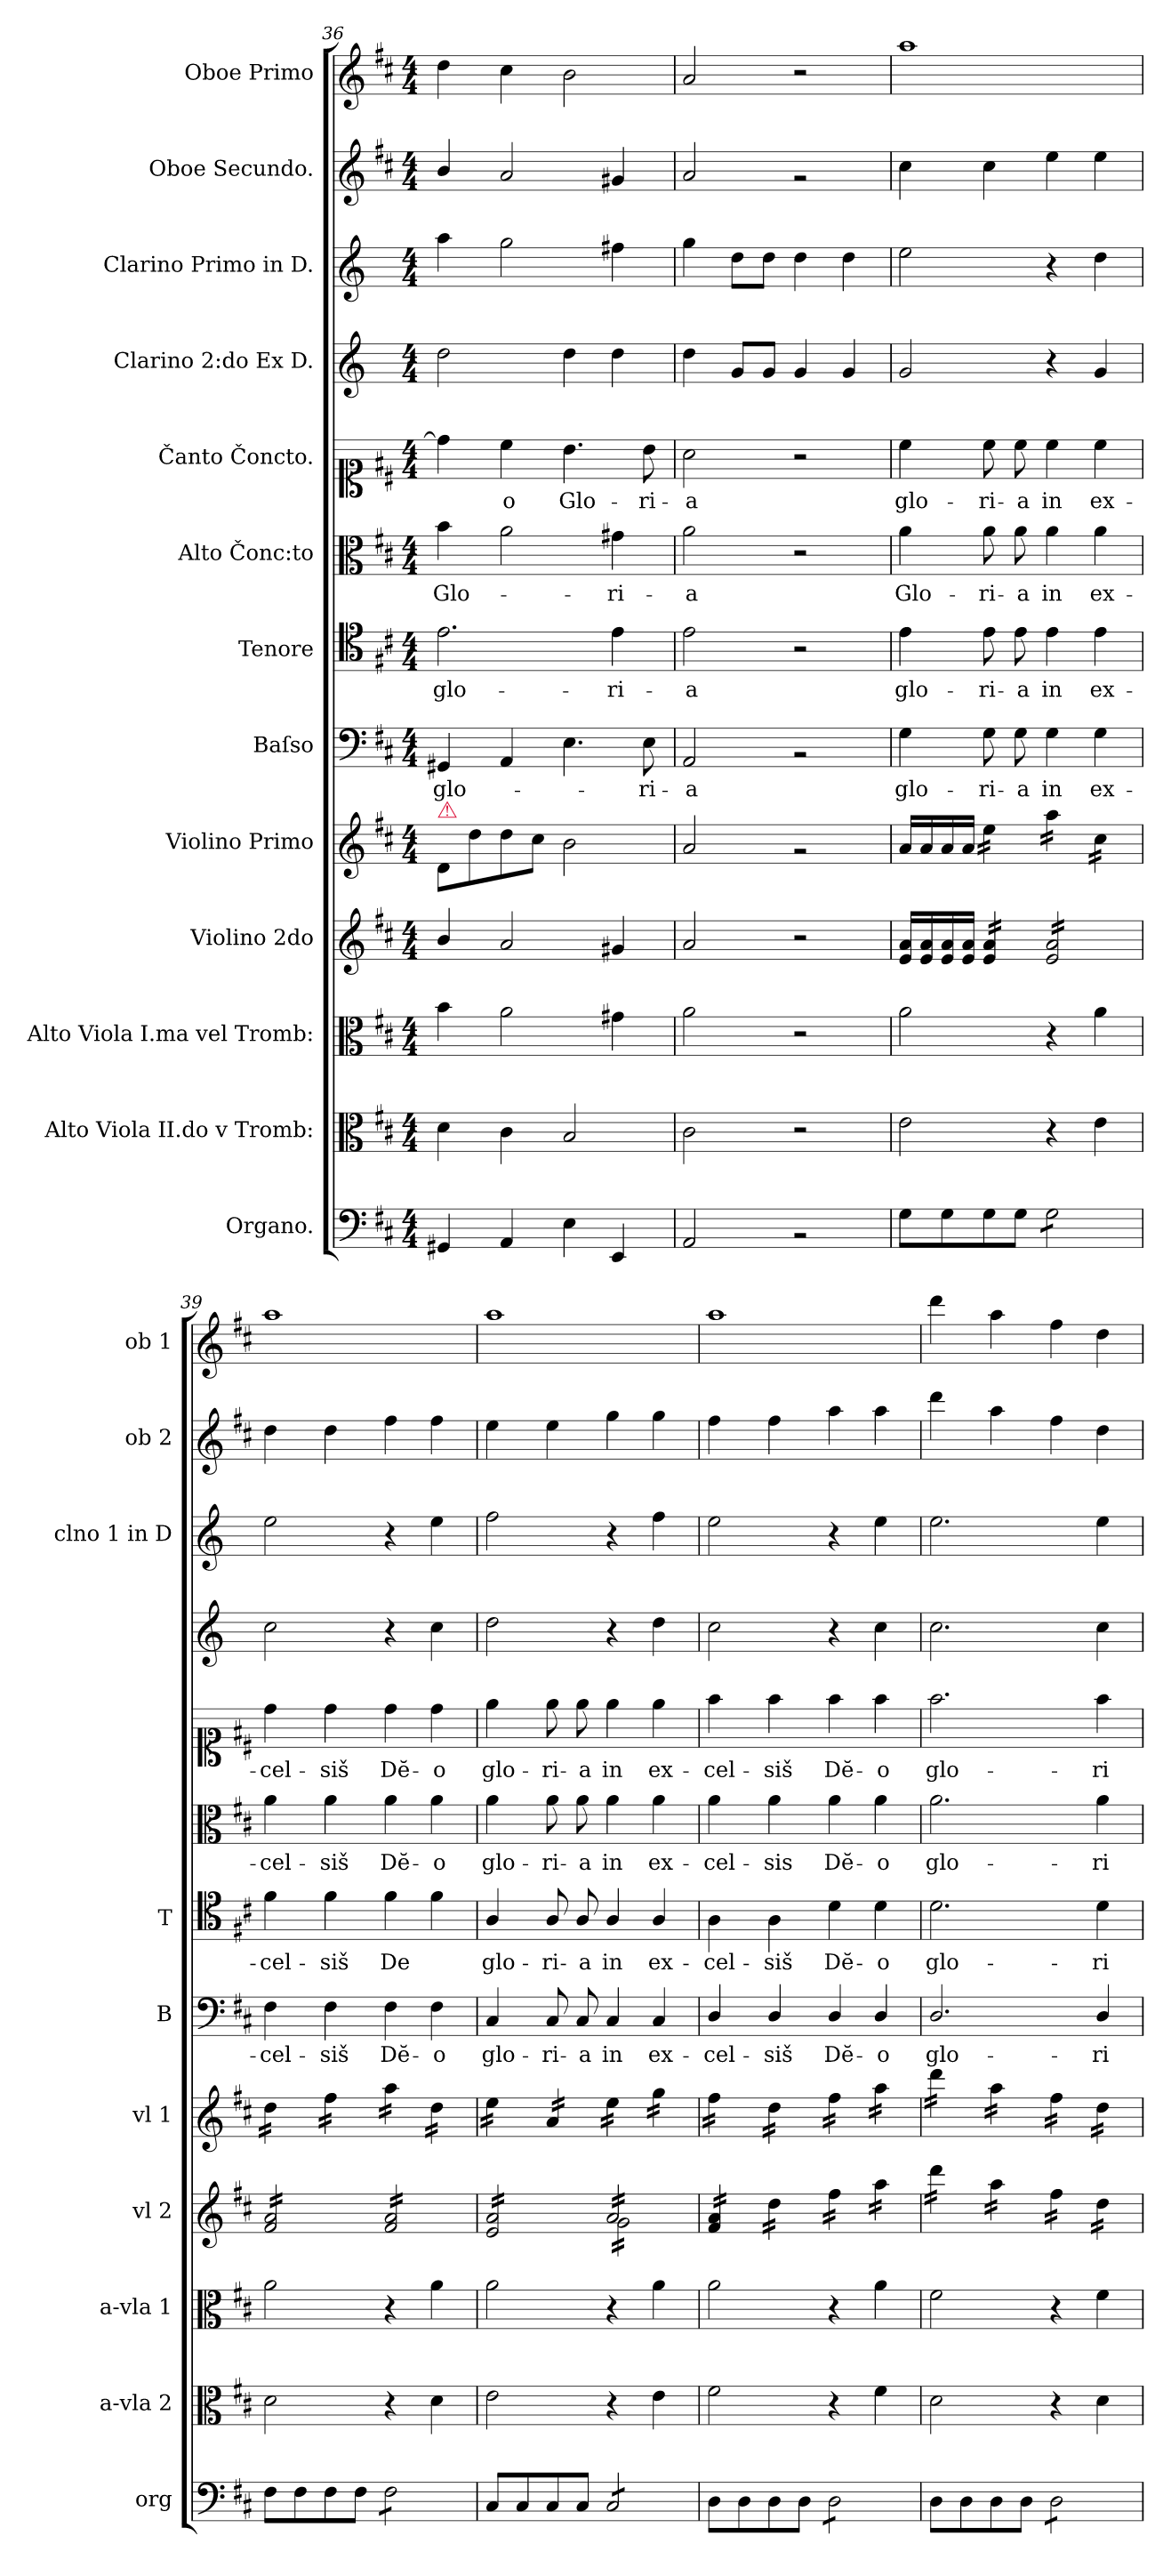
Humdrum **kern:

**kern	**kern	**kern	**kern	**kern	**kern	**text	**kern	**text	**kern	**text	**kern	**text	**kern	**kern	**kern	**kern
*part13	*part12	*part11	*part10	*part9	*part8	*part8	*part7	*part7	*part6	*part6	*part5	*part5	*part4	*part3	*part2	*part1
*staff13	*staff12	*staff11	*staff10	*staff9	*staff8	*staff8	*staff7	*staff7	*staff6	*staff6	*staff5	*staff5	*staff4	*staff3	*staff2	*staff1
*I"Organo.	*I"Alto Viola II.do v Tromb:	*I"Alto Viola I.ma vel Tromb:	*I"Violino 2do	*I"Violino Primo	*I"Baſso	*	*I"Tenore	*	*I"Alto Čonc:to	*	*I"Čanto Čoncto.	*	*I"Clarino 2:do Ex D.	*I"Clarino Primo in D.	*I"Oboe Secundo.	*I"Oboe Primo
*I'org	*I'a-vla 2	*I'a-vla 1	*I'vl 2	*I'vl 1	*I'B	*	*I'T	*	*	*	*	*	*	*I'clno 1 in D	*I'ob 2	*I'ob 1
*clefF4	*clefC3	*clefC3	*clefG2	*clefG2	*clefF4	*	*clefC4	*	*clefC3	*	*clefC1	*	*clefG2	*clefG2	*clefG2	*clefG2
*	*	*	*	*	*	*	*	*	*	*	*	*	*ITrd-1c-2	*ITrd-1c-2	*	*
*k[f#c#]	*k[f#c#]	*k[f#c#]	*k[f#c#]	*k[f#c#]	*k[f#c#]	*	*k[f#c#]	*	*k[f#c#]	*	*k[f#c#]	*	*k[f#c#]	*k[f#c#]	*k[f#c#]	*k[f#c#]
*D:	*D:	*D:	*D:	*D:	*D:	*	*D:	*	*D:	*	*D:	*	*D:	*D:	*D:	*D:
*M4/4	*M4/4	*M4/4	*M4/4	*M4/4	*M4/4	*	*M4/4	*	*M4/4	*	*M4/4	*	*M4/4	*M4/4	*M4/4	*M4/4
=36	=36	=36	=36	=36	=36	=36	=36	=36	=36	=36	=36	=36	=36	=36	=36	=36
!	!	!	!	!LO:TX:a:color=crimson:t=⚠	!	!	!	!	!	!	!	!	!	!	!	!
4GG#X/	4d\	4b\	4b/	8d/L	4GG#X/	glo-	2.e\	glo-	4b\	Glo-	4dd\]	.	2ee\	4bb\	4b/	4dd\
.	.	.	.	8dd\	.	.	.	.	.	.	.	.	.	.	.	.
4AA/	4c#\	2a\	2a/	8dd\	4AA/	.	.	.	2a\	.	4cc#\	-o	.	2aa\	2a/	4cc#\
.	.	.	.	8cc#\J	.	.	.	.	.	.	.	.	.	.	.	.
4E\	2B/	.	.	2b\	4.E\	.	.	.	.	.	4.b\	Glo-	4ee\	.	.	2b\
4EE/	.	4g#X\	4g#X/	.	.	.	4e\	-ri-	4g#X\	-ri-	.	.	4ee\	4gg#X\	4g#X/	.
.	.	.	.	.	8E\	-ri-	.	.	.	.	8b\	-ri-	.	.	.	.
=37	=37	=37	=37	=37	=37	=37	=37	=37	=37	=37	=37	=37	=37	=37	=37	=37
2AA/	2c#\	2a\	2a/	2a/	2AA/	-a	2e\	-a	2a\	-a	2a\	-a	4ee\	4aa\	2a/	2a/
.	.	.	.	.	.	.	.	.	.	.	.	.	8a/L	8ee\L	.	.
.	.	.	.	.	.	.	.	.	.	.	.	.	8a/J	8ee\J	.	.
2rBB	2r	2r	2r	2rg	2rBB	.	2r	.	2r	.	2r	.	4a/	4ee\	2rg	2r
.	.	.	.	.	.	.	.	.	.	.	.	.	4a/	4ee\	.	.
=38	=38	=38	=38	=38	=38	=38	=38	=38	=38	=38	=38	=38	=38	=38	=38	=38
8G\L	2e\	2a\	16e/ 16a/LL	16a/LL	4G\	glo-	4e\	glo-	4a\	Glo-	4cc#\	glo-	2a/	2ff#\	4cc#\	1aa
.	.	.	16e/ 16a/	16a/	.	.	.	.	.	.	.	.	.	.	.	.
8G\	.	.	16e/ 16a/	16a/	.	.	.	.	.	.	.	.	.	.	.	.
.	.	.	16e/ 16a/JJ	16a/JJ	.	.	.	.	.	.	.	.	.	.	.	.
*	*	*	*tremolo	*	*	*	*	*	*	*	*	*	*	*	*	*
*	*	*	*	*tremolo	*	*	*	*	*	*	*	*	*	*	*	*
8G\	.	.	16e/ 16a/LL	16ee\LL	8G\	-ri-	8e\	-ri-	8a\	-ri-	8cc#\	-ri-	.	.	4cc#\	.
.	.	.	16e/ 16a/	16ee\	.	.	.	.	.	.	.	.	.	.	.	.
8G\J	.	.	16e/ 16a/	16ee\	8G\	-a	8e\	-a	8a\	-a	8cc#\	-a	.	.	.	.
.	.	.	16e/ 16a/JJ	16ee\JJ	.	.	.	.	.	.	.	.	.	.	.	.
*tremolo	*	*	*	*	*	*	*	*	*	*	*	*	*	*	*	*
8G\L	4r	4r	16e/ 16a/LL	16aa\LL	4G\	in	4e\	in	4a\	in	4cc#\	in	4r	4r	4ee\	.
.	.	.	16e/ 16a/	16aa\	.	.	.	.	.	.	.	.	.	.	.	.
8G\	.	.	16e/ 16a/	16aa\	.	.	.	.	.	.	.	.	.	.	.	.
.	.	.	16e/ 16a/	16aa\JJ	.	.	.	.	.	.	.	.	.	.	.	.
8G\	4e\	4a\	16e/ 16a/	16cc#\LL	4G\	ex-	4e\	ex-	4a\	ex-	4cc#\	ex-	4a/	4ee\	4ee\	.
.	.	.	16e/ 16a/	16cc#\	.	.	.	.	.	.	.	.	.	.	.	.
8G\J	.	.	16e/ 16a/	16cc#\	.	.	.	.	.	.	.	.	.	.	.	.
*Xtremolo	*	*	*	*	*	*	*	*	*	*	*	*	*	*	*	*
.	.	.	16e/ 16a/JJ	16cc#\JJ	.	.	.	.	.	.	.	.	.	.	.	.
=39	=39	=39	=39	=39	=39	=39	=39	=39	=39	=39	=39	=39	=39	=39	=39	=39
8F#\L	2d\	2a\	16f#/ 16a/LL	16dd\LL	4F#\	-cel-	4f#\	-cel-	4a\	-cel-	4dd\	-cel-	2dd\	2ff#\	4dd\	1aa
.	.	.	16f#/ 16a/	16dd\	.	.	.	.	.	.	.	.	.	.	.	.
8F#\	.	.	16f#/ 16a/	16dd\	.	.	.	.	.	.	.	.	.	.	.	.
.	.	.	16f#/ 16a/	16dd\JJ	.	.	.	.	.	.	.	.	.	.	.	.
8F#\	.	.	16f#/ 16a/	16ff#\LL	4F#\	-siš	4f#\	-siš	4a\	-siš	4dd\	-siš	.	.	4dd\	.
.	.	.	16f#/ 16a/	16ff#\	.	.	.	.	.	.	.	.	.	.	.	.
8F#\J	.	.	16f#/ 16a/	16ff#\	.	.	.	.	.	.	.	.	.	.	.	.
.	.	.	16f#/ 16a/JJ	16ff#\JJ	.	.	.	.	.	.	.	.	.	.	.	.
*tremolo	*	*	*	*	*	*	*	*	*	*	*	*	*	*	*	*
8F#\L	4r	4r	16f#/ 16a/LL	16aa\LL	4F#\	Dĕ-	4f#\	De	4a\	Dĕ-	4dd\	Dĕ-	4r	4r	4ff#\	.
.	.	.	16f#/ 16a/	16aa\	.	.	.	.	.	.	.	.	.	.	.	.
8F#\	.	.	16f#/ 16a/	16aa\	.	.	.	.	.	.	.	.	.	.	.	.
.	.	.	16f#/ 16a/	16aa\JJ	.	.	.	.	.	.	.	.	.	.	.	.
8F#\	4d\	4a\	16f#/ 16a/	16dd\LL	4F#\	-o	4f#\	.	4a\	-o	4dd\	-o	4dd\	4ff#\	4ff#\	.
.	.	.	16f#/ 16a/	16dd\	.	.	.	.	.	.	.	.	.	.	.	.
8F#\J	.	.	16f#/ 16a/	16dd\	.	.	.	.	.	.	.	.	.	.	.	.
*Xtremolo	*	*	*	*	*	*	*	*	*	*	*	*	*	*	*	*
.	.	.	16f#/ 16a/JJ	16dd\JJ	.	.	.	.	.	.	.	.	.	.	.	.
=40	=40	=40	=40	=40	=40	=40	=40	=40	=40	=40	=40	=40	=40	=40	=40	=40
*	*	*	*^	*	*	*	*	*	*	*	*	*	*	*	*	*
!	!	!	!	!	!	!	!	!	!LO:LY:i	!	!	!	!	!	!	!	!
8C#/L	2e\	2a\	16e/ 16a/LL	2ryy	16ee\LL	4C#/	glo-	4A/	glo-	4a\	glo-	4ee\	glo-	2ee\	2gg\	4ee\	1aa
.	.	.	16e/ 16a/	.	16ee\	.	.	.	.	.	.	.	.	.	.	.	.
8C#/	.	.	16e/ 16a/	.	16ee\	.	.	.	.	.	.	.	.	.	.	.	.
.	.	.	16e/ 16a/	.	16ee\JJ	.	.	.	.	.	.	.	.	.	.	.	.
!	!	!	!	!	!	!	!	!	!LO:LY:i	!	!	!	!	!	!	!	!
8C#/	.	.	16e/ 16a/	.	16a/LL	8C#/	-ri-	8A/	-ri-	8a\	-ri-	8ee\	-ri-	.	.	4ee\	.
.	.	.	16e/ 16a/	.	16a/	.	.	.	.	.	.	.	.	.	.	.	.
!	!	!	!	!	!	!	!	!	!LO:LY:i	!	!	!	!	!	!	!	!
8C#/J	.	.	16e/ 16a/	.	16a/	8C#/	-a	8A/	-a	8a\	-a	8ee\	-a	.	.	.	.
.	.	.	16e/ 16a/JJ	.	16a/JJ	.	.	.	.	.	.	.	.	.	.	.	.
!	!	!	!	!	!	!	!	!	!LO:LY:i	!	!	!	!	!	!	!	!
*tremolo	*	*	*	*	*	*	*	*	*	*	*	*	*	*	*	*	*
8C#/L	4r	4r	16a/LL	16g\LL	16ee\LL	4C#/	in	4A/	in	4a\	in	4ee\	in	4r	4r	4gg\	.
.	.	.	16a/	16g\	16ee\	.	.	.	.	.	.	.	.	.	.	.	.
8C#/	.	.	16a/	16g\	16ee\	.	.	.	.	.	.	.	.	.	.	.	.
.	.	.	16a/	16g\	16ee\JJ	.	.	.	.	.	.	.	.	.	.	.	.
!	!	!	!	!	!	!	!	!	!LO:LY:i	!	!	!	!	!	!	!	!
8C#/	4e\	4a\	16a/	16g\	16gg\LL	4C#/	ex-	4A/	ex-	4a\	ex-	4ee\	ex-	4ee\	4gg\	4gg\	.
.	.	.	16a/	16g\	16gg\	.	.	.	.	.	.	.	.	.	.	.	.
8C#/J	.	.	16a/	16g\	16gg\	.	.	.	.	.	.	.	.	.	.	.	.
*Xtremolo	*	*	*	*	*	*	*	*	*	*	*	*	*	*	*	*	*
.	.	.	16a/JJ	16g\JJ	16gg\JJ	.	.	.	.	.	.	.	.	.	.	.	.
*	*	*	*v	*v	*	*	*	*	*	*	*	*	*	*	*	*	*
=41	=41	=41	=41	=41	=41	=41	=41	=41	=41	=41	=41	=41	=41	=41	=41	=41
!	!	!	!	!	!	!	!	!LO:LY:i	!	!	!	!	!	!	!	!
8D\L	2f#\	2a\	16f#/ 16a/LL	16ff#\LL	4D/	-cel-	4A\	-cel-	4a\	-cel-	4ff#\	-cel-	2dd\	2ff#\	4ff#\	1aa
.	.	.	16f#/ 16a/	16ff#\	.	.	.	.	.	.	.	.	.	.	.	.
8D\	.	.	16f#/ 16a/	16ff#\	.	.	.	.	.	.	.	.	.	.	.	.
.	.	.	16f#/ 16a/JJ	16ff#\JJ	.	.	.	.	.	.	.	.	.	.	.	.
!	!	!	!	!	!	!	!	!LO:LY:i	!	!	!	!	!	!	!	!
8D\	.	.	16dd\LL	16dd\LL	4D/	-siš	4A\	-siš	4a\	-sis	4ff#\	-siš	.	.	4ff#\	.
.	.	.	16dd\	16dd\	.	.	.	.	.	.	.	.	.	.	.	.
8D\J	.	.	16dd\	16dd\	.	.	.	.	.	.	.	.	.	.	.	.
.	.	.	16dd\JJ	16dd\JJ	.	.	.	.	.	.	.	.	.	.	.	.
!	!	!	!	!	!	!	!	!LO:LY:i	!	!	!	!	!	!	!	!
*tremolo	*	*	*	*	*	*	*	*	*	*	*	*	*	*	*	*
8D\L	4r	4r	16ff#\LL	16ff#\LL	4D/	Dĕ-	4d\	Dĕ-	4a\	Dĕ-	4ff#\	Dĕ-	4r	4r	4aa\	.
.	.	.	16ff#\	16ff#\	.	.	.	.	.	.	.	.	.	.	.	.
8D\	.	.	16ff#\	16ff#\	.	.	.	.	.	.	.	.	.	.	.	.
.	.	.	16ff#\JJ	16ff#\JJ	.	.	.	.	.	.	.	.	.	.	.	.
!	!	!	!	!	!	!	!	!LO:LY:i	!	!	!	!	!	!	!	!
8D\	4f#\	4a\	16aa\LL	16aa\LL	4D/	-o	4d\	-o	4a\	-o	4ff#\	-o	4dd\	4ff#\	4aa\	.
.	.	.	16aa\	16aa\	.	.	.	.	.	.	.	.	.	.	.	.
8D\J	.	.	16aa\	16aa\	.	.	.	.	.	.	.	.	.	.	.	.
*Xtremolo	*	*	*	*	*	*	*	*	*	*	*	*	*	*	*	*
.	.	.	16aa\JJ	16aa\JJ	.	.	.	.	.	.	.	.	.	.	.	.
=42	=42	=42	=42	=42	=42	=42	=42	=42	=42	=42	=42	=42	=42	=42	=42	=42
8D\L	2d\	2f#\	16ddd\LL	16ddd\LL	2.D/	glo-	2.d\	glo-	2.a\	glo-	2.ff#\	glo-	2.dd\	2.ff#\	4ddd\	4ddd\
.	.	.	16ddd\	16ddd\	.	.	.	.	.	.	.	.	.	.	.	.
8D\	.	.	16ddd\	16ddd\	.	.	.	.	.	.	.	.	.	.	.	.
.	.	.	16ddd\JJ	16ddd\JJ	.	.	.	.	.	.	.	.	.	.	.	.
8D\	.	.	16aa\LL	16aa\LL	.	.	.	.	.	.	.	.	.	.	4aa\	4aa\
.	.	.	16aa\	16aa\	.	.	.	.	.	.	.	.	.	.	.	.
8D\J	.	.	16aa\	16aa\	.	.	.	.	.	.	.	.	.	.	.	.
.	.	.	16aa\JJ	16aa\JJ	.	.	.	.	.	.	.	.	.	.	.	.
*tremolo	*	*	*	*	*	*	*	*	*	*	*	*	*	*	*	*
8D\L	4r	4r	16ff#\LL	16ff#\LL	.	.	.	.	.	.	.	.	.	.	4ff#\	4ff#\
.	.	.	16ff#\	16ff#\	.	.	.	.	.	.	.	.	.	.	.	.
8D\	.	.	16ff#\	16ff#\	.	.	.	.	.	.	.	.	.	.	.	.
.	.	.	16ff#\JJ	16ff#\JJ	.	.	.	.	.	.	.	.	.	.	.	.
8D\	4d\	4f#\	16dd\LL	16dd\LL	4D/	-ri-	4d\	-ri-	4a\	-ri-	4ff#\	-ri-	4dd\	4ff#\	4dd\	4dd\
.	.	.	16dd\	16dd\	.	.	.	.	.	.	.	.	.	.	.	.
8D\J	.	.	16dd\	16dd\	.	.	.	.	.	.	.	.	.	.	.	.
*Xtremolo	*	*	*	*	*	*	*	*	*	*	*	*	*	*	*	*
.	.	.	16dd\JJ	16dd\JJ	.	.	.	.	.	.	.	.	.	.	.	.
*	*	*	*	*Xtremolo	*	*	*	*	*	*	*	*	*	*	*	*
*	*	*	*Xtremolo	*	*	*	*	*	*	*	*	*	*	*	*	*
=	=	=	=	=	=	=	=	=	=	=	=	=	=	=	=	=
*-	*-	*-	*-	*-	*-	*-	*-	*-	*-	*-	*-	*-	*-	*-	*-	*-
